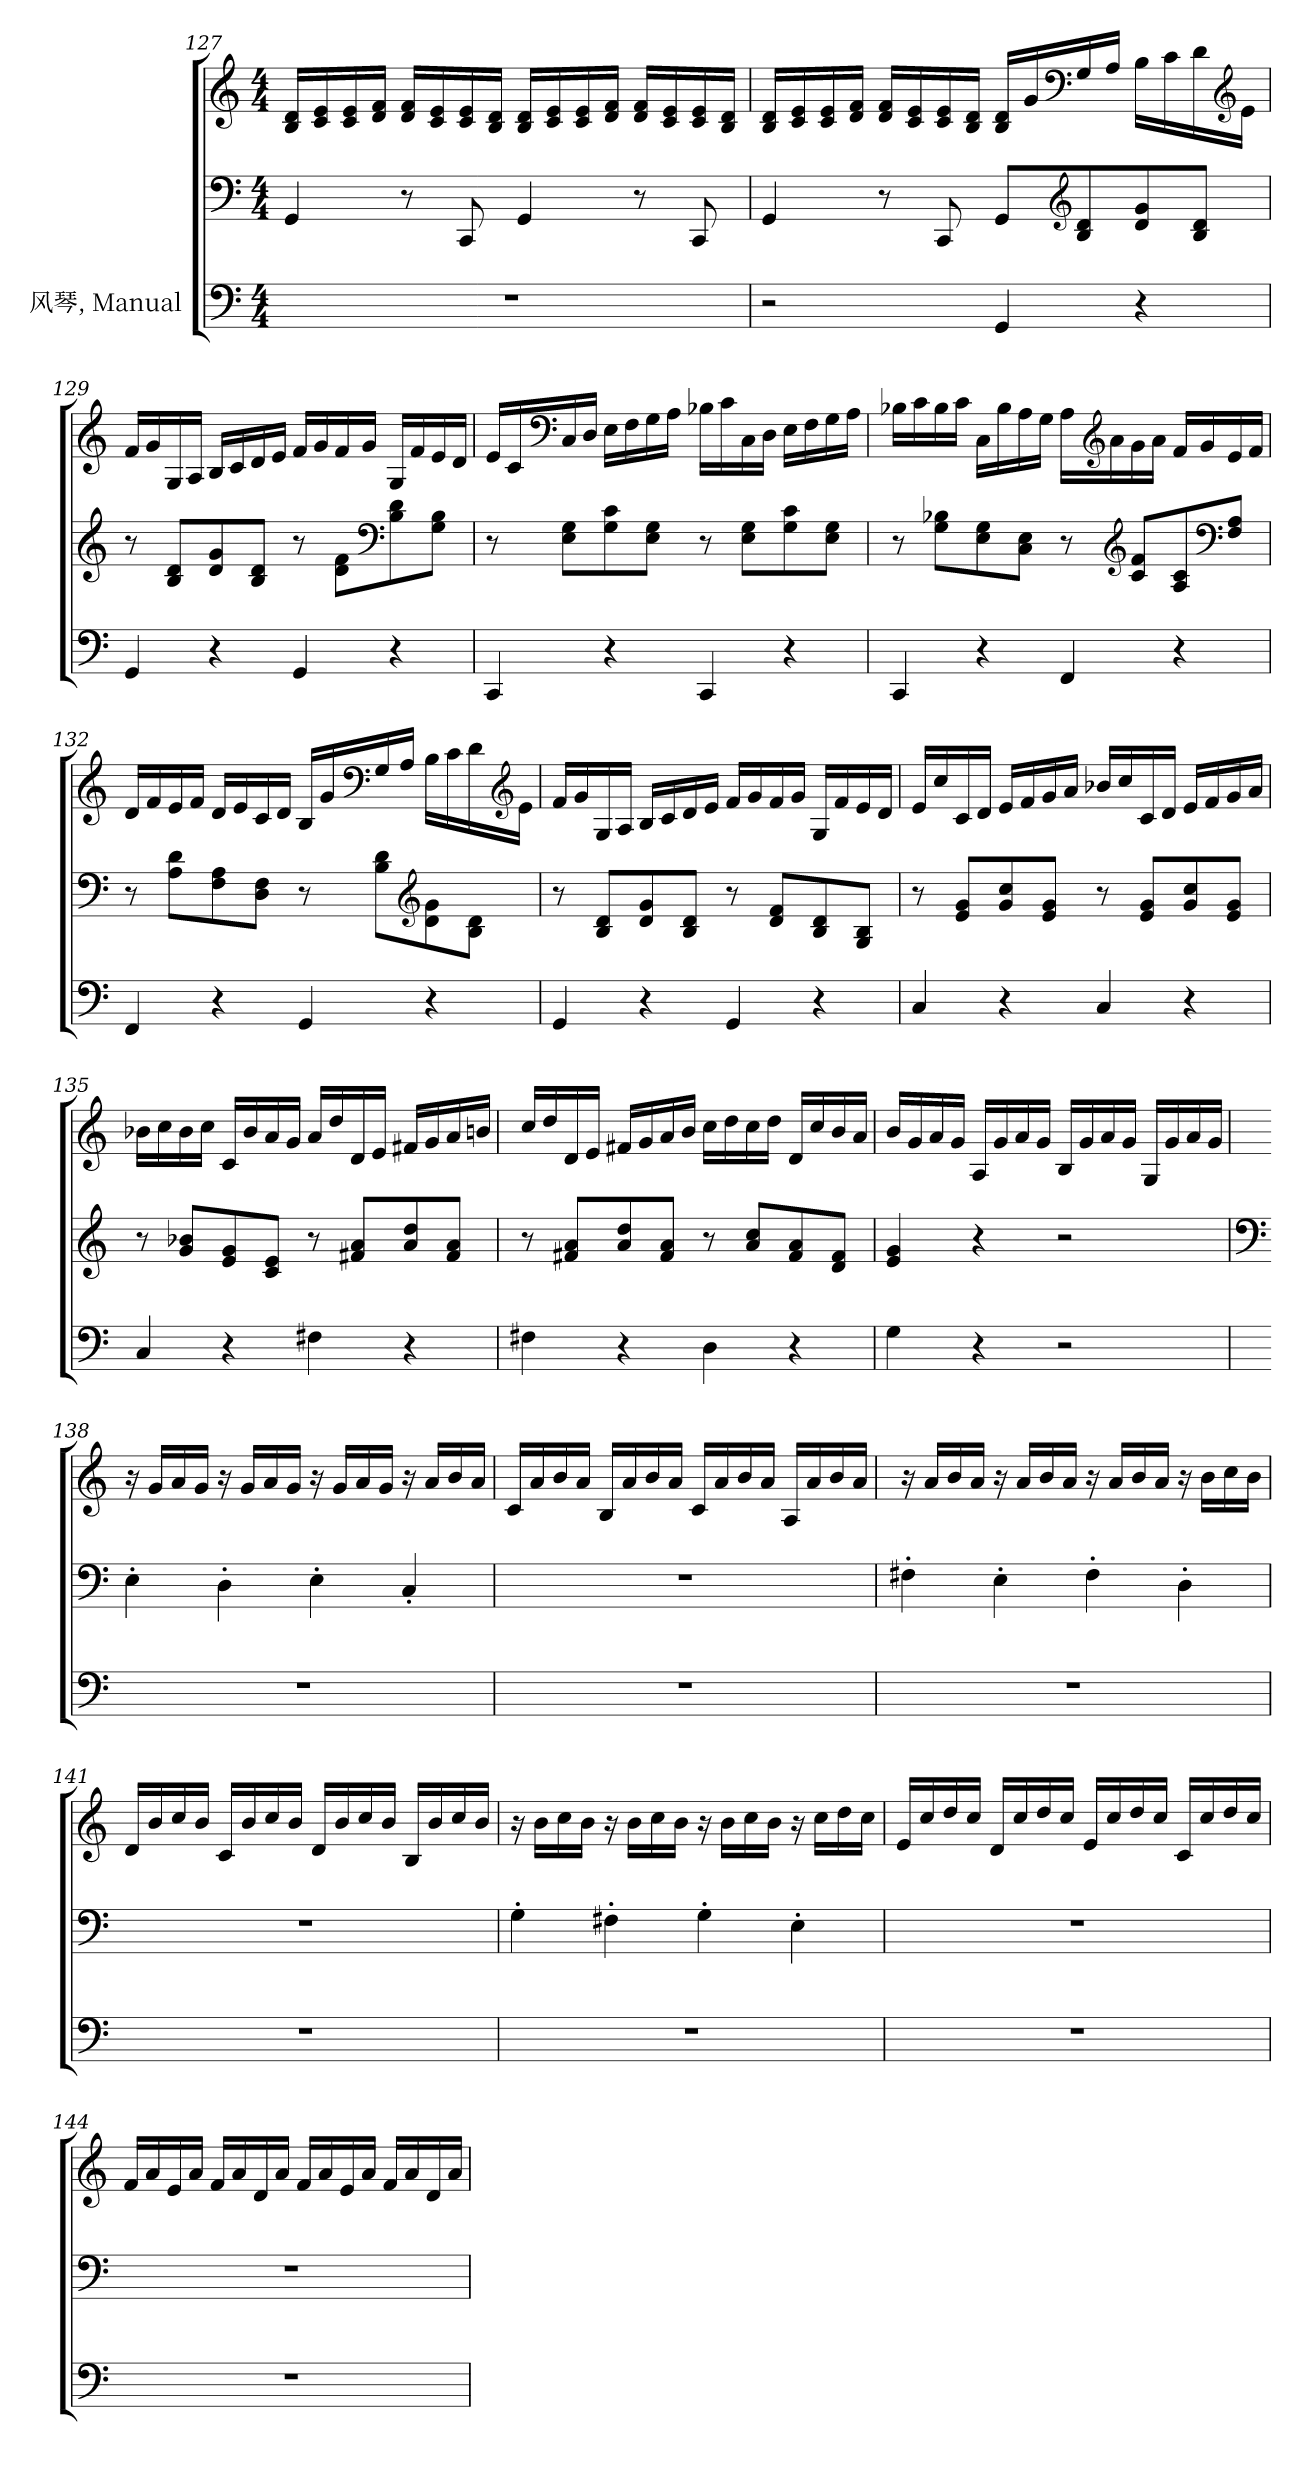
**kern	**kern	**kern
*part1	*part1	*part1
*staff3	*staff2	*staff1
*I"风琴, Manual	*	*
*clefF4	*clefF4	*clefG2
*k[]	*k[]	*k[]
*M4/4	*M4/4	*M4/4
=127	=127	=127
1r	4GG/	16B/ 16d/LL
.	.	16c/ 16e/
.	.	16c/ 16e/
.	.	16d/ 16f/JJ
.	8r	16d/ 16f/LL
.	.	16c/ 16e/
.	8CC/	16c/ 16e/
.	.	16B/ 16d/JJ
.	4GG/	16B/ 16d/LL
.	.	16c/ 16e/
.	.	16c/ 16e/
.	.	16d/ 16f/JJ
.	8r	16d/ 16f/LL
.	.	16c/ 16e/
.	8CC/	16c/ 16e/
.	.	16B/ 16d/JJ
!!LO:LB:g=z
=128	=128	=128
2r	4GG/	16B/ 16d/LL
.	.	16c/ 16e/
.	.	16c/ 16e/
.	.	16d/ 16f/JJ
.	8r	16d/ 16f/LL
.	.	16c/ 16e/
.	8CC/	16c/ 16e/
.	.	16B/ 16d/JJ
4GG/	8GG/L	16B/ 16d/LL
.	.	16g/
*	*clefG2	*clefF4
.	8B/ 8d/	16G/
.	.	16A/JJ
4r	8d/ 8g/	16B\LL
.	.	16c\
.	8B/ 8d/J	16d\
*	*	*clefG2
.	.	16e\JJ
=129	=129	=129
4GG/	8r	16f/LL
.	.	16g/
.	8B/ 8d/L	16G/
.	.	16A/JJ
4r	8d/ 8g/	16B/LL
.	.	16c/
.	8B/ 8d/J	16d/
.	.	16e/JJ
4GG/	8r	16f/LL
.	.	16g/
.	8d\ 8f\L	16f/
.	.	16g/JJ
*	*clefF4	*
4r	8B\ 8d\	16G/LL
.	.	16f/
.	8G\ 8B\J	16e/
.	.	16d/JJ
!!LO:LB:g=z
=130	=130	=130
4CC/	8r	16e/LL
.	.	16c/
*	*	*clefF4
.	8E\ 8G\L	16C/
.	.	16D/JJ
4r	8G\ 8c\	16E\LL
.	.	16F\
.	8E\ 8G\J	16G\
.	.	16A\JJ
4CC/	8r	16B-X\LL
.	.	16c\
.	8E\ 8G\L	16C\
.	.	16D\JJ
4r	8G\ 8c\	16E\LL
.	.	16F\
.	8E\ 8G\J	16G\
.	.	16A\JJ
=131	=131	=131
4CC/	8r	16B-X\LL
.	.	16c\
.	8G\ 8B-X\L	16B-\
.	.	16c\JJ
4r	8E\ 8G\	16C\LL
.	.	16B-\
.	8C\ 8E\J	16A\
.	.	16G\JJ
4FF/	8r	16A\LL
*	*	*clefG2
.	.	16a\
*	*clefG2	*
.	8c/ 8f/L	16g\
.	.	16a\JJ
4r	8A/ 8c/	16f/LL
.	.	16g/
*	*clefF4	*
.	8F/ 8A/J	16e/
.	.	16f/JJ
!!LO:PB:g=z
=132	=132	=132
4FF/	8r	16d/LL
.	.	16f/
.	8A\ 8d\L	16e/
.	.	16f/JJ
4r	8F\ 8A\	16d/LL
.	.	16e/
.	8D\ 8F\J	16c/
.	.	16d/JJ
4GG/	8r	16B/LL
.	.	16g/
*	*	*clefF4
.	8B\ 8d\L	16G/
.	.	16A/JJ
*	*clefG2	*
4r	8d\ 8g\	16B\LL
.	.	16c\
.	8B\ 8d\J	16d\
*	*	*clefG2
.	.	16e\JJ
=133	=133	=133
4GG/	8r	16f/LL
.	.	16g/
.	8B/ 8d/L	16G/
.	.	16A/JJ
4r	8d/ 8g/	16B/LL
.	.	16c/
.	8B/ 8d/J	16d/
.	.	16e/JJ
4GG/	8r	16f/LL
.	.	16g/
.	8d/ 8f/L	16f/
.	.	16g/JJ
4r	8B/ 8d/	16G/LL
.	.	16f/
.	8G/ 8B/J	16e/
.	.	16d/JJ
!!LO:LB:g=z
=134	=134	=134
4C/	8r	16e/LL
.	.	16cc/
.	8e/ 8g/L	16c/
.	.	16d/JJ
4r	8g/ 8cc/	16e/LL
.	.	16f/
.	8e/ 8g/J	16g/
.	.	16a/JJ
4C/	8r	16b-X/LL
.	.	16cc/
.	8e/ 8g/L	16c/
.	.	16d/JJ
4r	8g/ 8cc/	16e/LL
.	.	16f/
.	8e/ 8g/J	16g/
.	.	16a/JJ
=135	=135	=135
4C/	8r	16b-X\LL
.	.	16cc\
.	8g/ 8b-X/L	16b-\
.	.	16cc\JJ
4r	8e/ 8g/	16c/LL
.	.	16b-/
.	8c/ 8e/J	16a/
.	.	16g/JJ
4F#X\	8r	16a/LL
.	.	16dd/
.	8f#X/ 8a/L	16d/
.	.	16e/JJ
4r	8a/ 8dd/	16f#X/LL
.	.	16g/
.	8f#/ 8a/J	16a/
.	.	16bn/JJ
!!LO:LB:g=z
=136	=136	=136
4F#X\	8r	16cc/LL
.	.	16dd/
.	8f#X/ 8a/L	16d/
.	.	16e/JJ
4r	8a/ 8dd/	16f#X/LL
.	.	16g/
.	8f#/ 8a/J	16a/
.	.	16b/JJ
4D\	8r	16cc\LL
.	.	16dd\
.	8a/ 8cc/L	16cc\
.	.	16dd\JJ
4r	8f#/ 8a/	16d/LL
.	.	16cc/
.	8d/ 8f#/J	16b/
.	.	16a/JJ
=137	=137	=137
4G\	4e/ 4g/	16b/LL
.	.	16g/
.	.	16a/
.	.	16g/JJ
4r	4r	16A/LL
.	.	16g/
.	.	16a/
.	.	16g/JJ
2r	2r	16B/LL
.	.	16g/
.	.	16a/
.	.	16g/JJ
.	.	16G/LL
.	.	16g/
.	.	16a/
.	.	16g/JJ
!!LO:LB:g=z
=138	=138	=138
*	*clefF4	*
1r	4E'\	16r
.	.	16g/LL
.	.	16a/
.	.	16g/JJ
.	4D'\	16r
.	.	16g/LL
.	.	16a/
.	.	16g/JJ
.	4E'\	16r
.	.	16g/LL
.	.	16a/
.	.	16g/JJ
.	4C'/	16r
.	.	16a/LL
.	.	16b/
.	.	16a/JJ
=139	=139	=139
1r	1r	16c/LL
.	.	16a/
.	.	16b/
.	.	16a/JJ
.	.	16B/LL
.	.	16a/
.	.	16b/
.	.	16a/JJ
.	.	16c/LL
.	.	16a/
.	.	16b/
.	.	16a/JJ
.	.	16A/LL
.	.	16a/
.	.	16b/
.	.	16a/JJ
=140	=140	=140
1r	4F#X'\	16r
.	.	16a/LL
.	.	16b/
.	.	16a/JJ
.	4E'\	16r
.	.	16a/LL
.	.	16b/
.	.	16a/JJ
.	4F#'\	16r
.	.	16a/LL
.	.	16b/
.	.	16a/JJ
.	4D'\	16r
.	.	16b\LL
.	.	16cc\
.	.	16b\JJ
!!LO:PB:g=z
=141	=141	=141
1r	1r	16d/LL
.	.	16b/
.	.	16cc/
.	.	16b/JJ
.	.	16c/LL
.	.	16b/
.	.	16cc/
.	.	16b/JJ
.	.	16d/LL
.	.	16b/
.	.	16cc/
.	.	16b/JJ
.	.	16B/LL
.	.	16b/
.	.	16cc/
.	.	16b/JJ
=142	=142	=142
1r	4G'\	16r
.	.	16b\LL
.	.	16cc\
.	.	16b\JJ
.	4F#X'\	16r
.	.	16b\LL
.	.	16cc\
.	.	16b\JJ
.	4G'\	16r
.	.	16b\LL
.	.	16cc\
.	.	16b\JJ
.	4E'\	16r
.	.	16cc\LL
.	.	16dd\
.	.	16cc\JJ
=143	=143	=143
1r	1r	16e/LL
.	.	16cc/
.	.	16dd/
.	.	16cc/JJ
.	.	16d/LL
.	.	16cc/
.	.	16dd/
.	.	16cc/JJ
.	.	16e/LL
.	.	16cc/
.	.	16dd/
.	.	16cc/JJ
.	.	16c/LL
.	.	16cc/
.	.	16dd/
.	.	16cc/JJ
!!LO:LB:g=z
=144	=144	=144
1r	1r	16f/LL
.	.	16a/
.	.	16e/
.	.	16a/JJ
.	.	16f/LL
.	.	16a/
.	.	16d/
.	.	16a/JJ
.	.	16f/LL
.	.	16a/
.	.	16e/
.	.	16a/JJ
.	.	16f/LL
.	.	16a/
.	.	16d/
.	.	16a/JJ
=	=	=
*-	*-	*-
